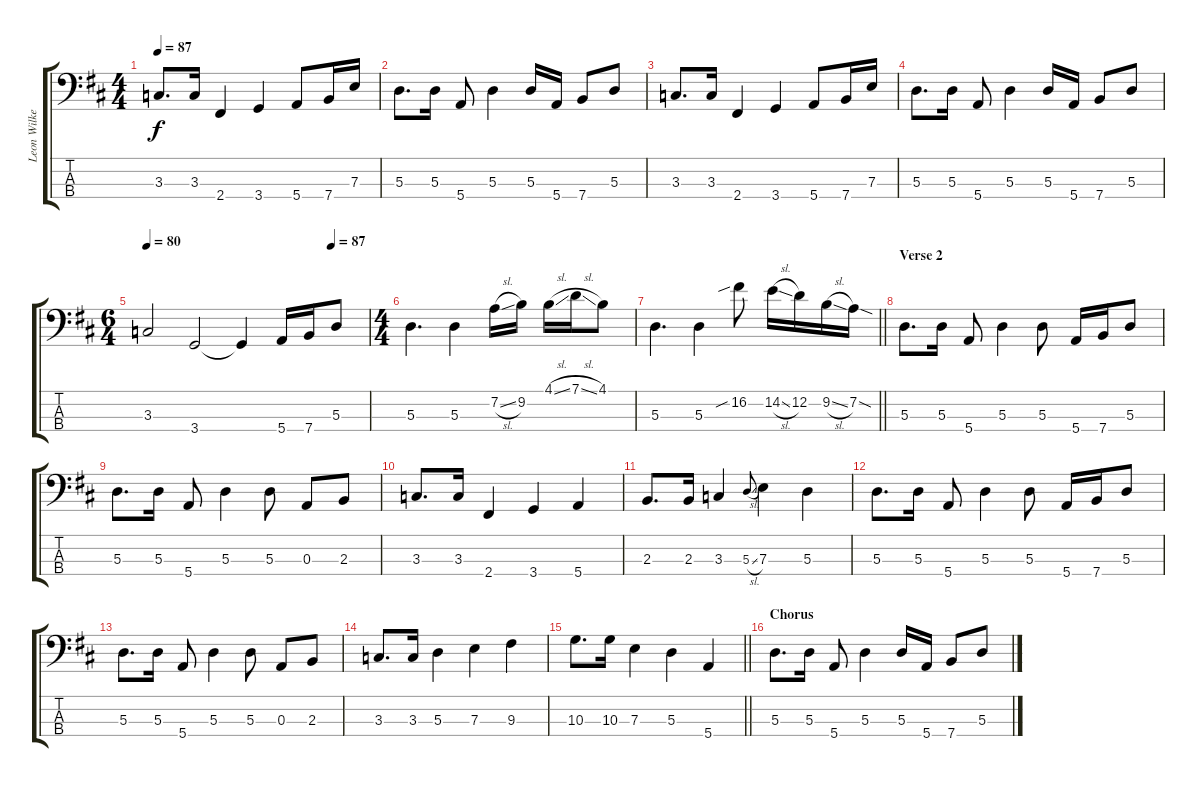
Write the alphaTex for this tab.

\track ("Leon Wilkeson - Bass" "Leon Wilke") {instrument electricbasspick}
\staff {score tabs}
\tuning (G2 D2 A1 E1) {hide}
\ts (4 4)
\tempo 87
\clef f4
\ks d
3.3.8{d dy f} 3.3.16 2.4.4 3.4.4 5.4.8 7.4.16 7.3.16 |
5.3.8{d} 5.3.16 5.4.8 5.3.4 5.3.16 5.4.16 7.4.8 5.3.8 |
3.3.8{d} 3.3.16 2.4.4 3.4.4 5.4.8 7.4.16 7.3.16 |
5.3.8{d} 5.3.16 5.4.8 5.3.4 5.3.16 5.4.16 7.4.8 5.3.8 |
\ts (6 4)
\tempo 80
\tempo (87 0.8333333333333334)
3.3.2 3.4.2 3.4{t}.4 5.4.16 7.4.16 5.3.8 |
\ts (4 4)
5.3.4{d} 5.3.4 7.2{sl}.16 9.2.16 4.1{sl}.16 7.1{sl}.16 4.1.8 |
\barLineRight lightlight
5.3.4{d} 5.3.4 16.2{sib}.8 14.2{sl}.16 12.2.16 9.2{sl}.16 7.2{sod}.16 |
\section ("" "Verse 2")
5.3.8{d} 5.3.16 5.4.8 5.3.4 5.3.8 5.4.16 7.4.16 5.3.8 |
5.3.8{d} 5.3.16 5.4.8 5.3.4 5.3.8 0.3.8 2.3.8 |
3.3.8{d} 3.3.16 2.4.4 3.4.4 5.4.4 |
2.3.8{d} 2.3.16 3.3.4 5.3{sl}.8{gr onbeat} 7.3.4 5.3.4 |
5.3.8{d} 5.3.16 5.4.8 5.3.4 5.3.8 5.4.16 7.4.16 5.3.8 |
5.3.8{d} 5.3.16 5.4.8 5.3.4 5.3.8 0.3.8 2.3.8 |
3.3.8{d} 3.3.16 5.3.4 7.3.4 9.3.4 |
\barLineRight lightlight
10.3.8{d} 10.3.16 7.3.4 5.3.4 5.4.4 |
\section ("" "Chorus")
5.3.8{d} 5.3.16 5.4.8 5.3.4 5.3.16 5.4.16 7.4.8 5.3.8
